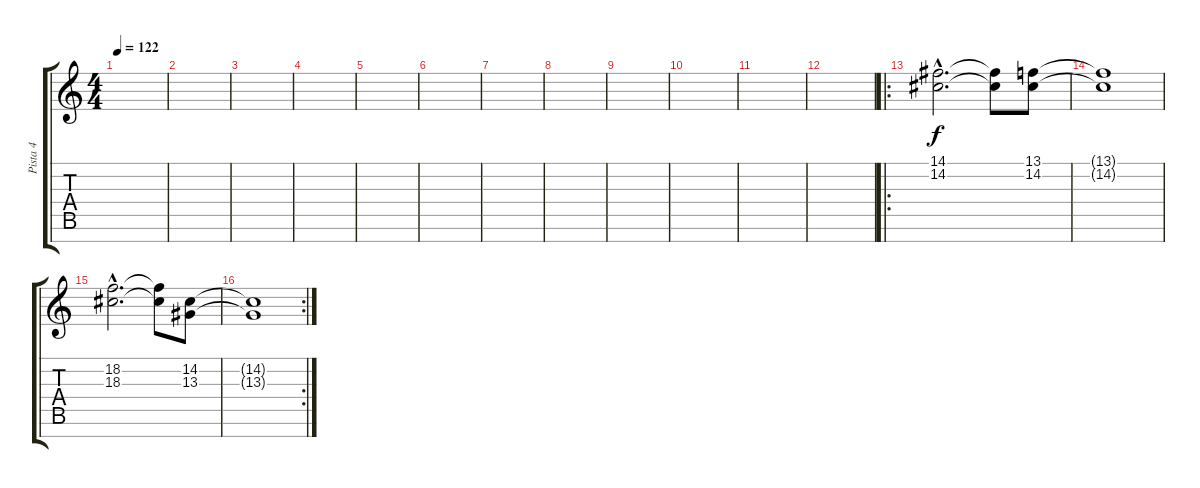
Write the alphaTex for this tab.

\track ("Pista 4" "Pista 4") {instrument stringensemble1}
\staff {score tabs}
\tuning (E4 B3 G3 D3 A2 E2 B1) {hide}
\ts (4 4)
\tempo 122
\clef g2
\ks c
|
|
|
|
|
|
|
|
|
|
|
|
\ro
(14.1{hac} 14.2{hac}).2{d} (14.1{t} 14.2{t}).8 (13.1 14.2).8 |
(13.1{t} 14.2{t}).1 |
(18.2{hac} 18.3{hac}).2{d} (18.2{t} 18.3{t}).8 (14.2 13.3).8 |
\rc 2
(14.2{t} 13.3{t}).1
